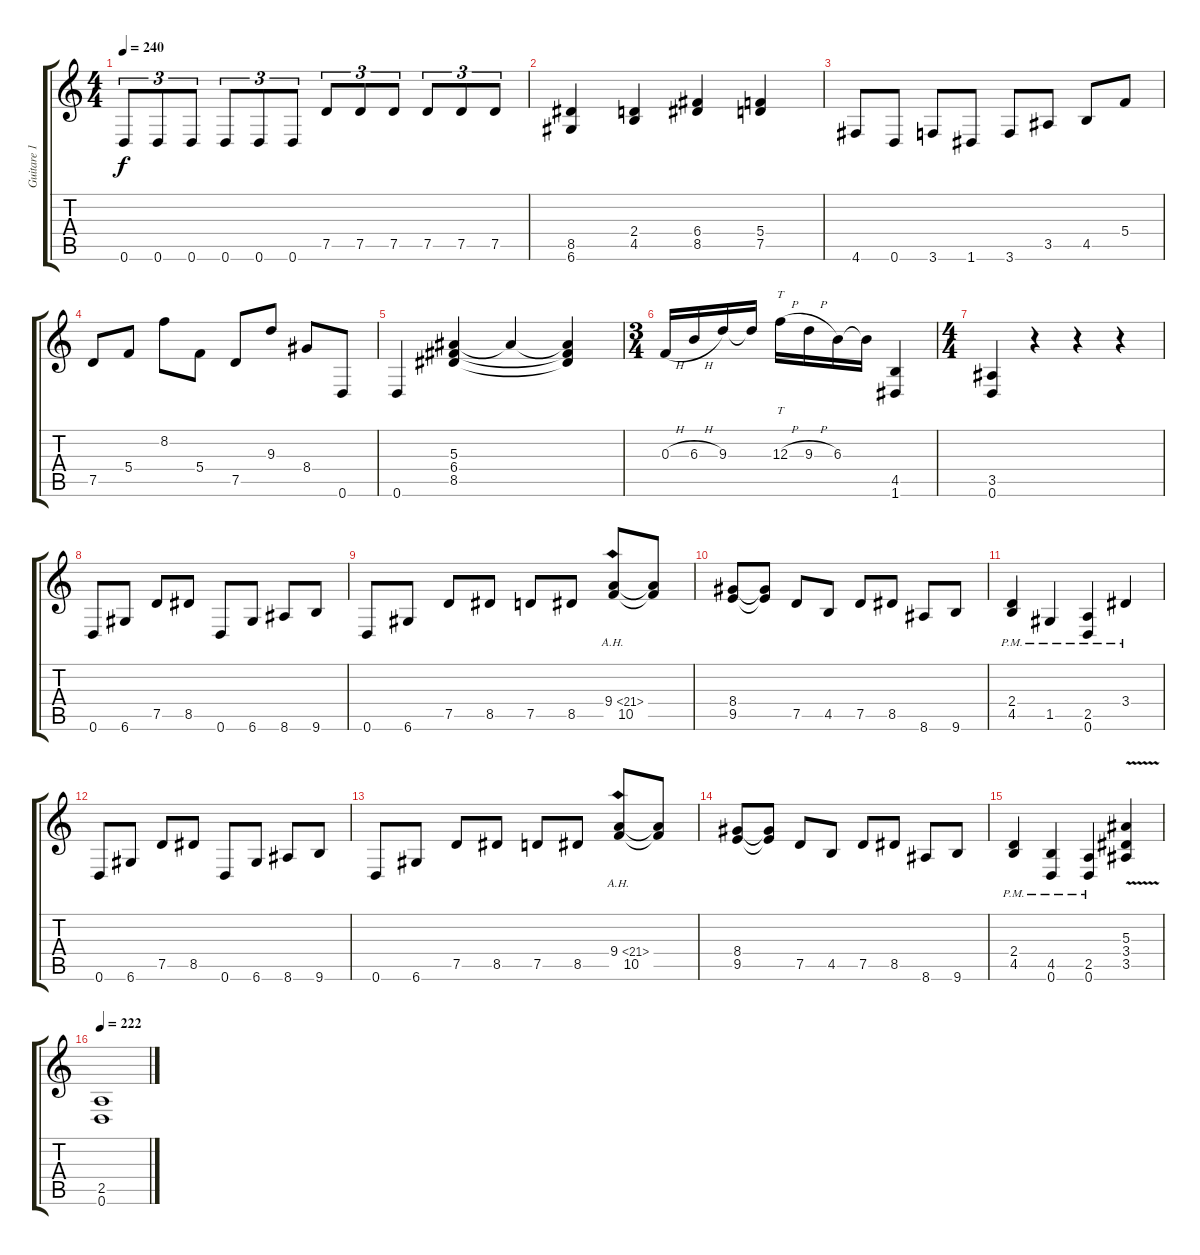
\track ("Guitare 1" "Guitare 1") {instrument distortionguitar}
\staff {score tabs}
\tuning (D4 A3 F3 C3 G2 D2) {hide}
\ts (4 4)
\tempo 240
\clef g2
\ks c
0.6.8{tu (3 2) dy f} 0.6.8{tu (3 2)} 0.6.8{tu (3 2)} 0.6.8{tu (3 2)} 0.6.8{tu (3 2)} 0.6.8{tu (3 2)} 7.5.8{tu (3 2)} 7.5.8{tu (3 2)} 7.5.8{tu (3 2)} 7.5.8{tu (3 2)} 7.5.8{tu (3 2)} 7.5.8{tu (3 2)} |
(8.5 6.6).4 (2.4 4.5).4 (6.4 8.5).4 (5.4 7.5).4 |
4.6.8 0.6.8 3.6.8 1.6.8 3.6.8 3.5.8 4.5.8 5.4.8 |
7.5.8 5.4.8 8.2.8 5.4.8 7.5.8 9.3.8 8.4.8 0.6.8 |
0.6.4 (5.3 6.4 8.5).4 5.3{t}.4 (5.3{t} 6.4{t} 8.5{t}).4 |
\ts (3 4)
0.3{h}.16 6.3{h}.16 9.3.16 9.3{t}.16 12.3{h}.16{tt} 9.3{h}.16 6.3.16 6.3{t}.16 (4.5 1.6).4 |
\ts (4 4)
(3.5 0.6).4 r.4 r.4 r.4 |
0.6.8 6.6.8 7.5.8 8.5.8 0.6.8 6.6.8 8.6.8 9.6.8 |
0.6.8 6.6.8 7.5.8 8.5.8 7.5.8 8.5.8 (9.4{ah 12} 10.5).8 (9.4{t} 10.5{t}).8 |
(8.4 9.5).8 (8.4{t} 9.5{t}).8 7.5.8 4.5.8 7.5.8 8.5.8 8.6.8 9.6.8 |
(2.4{pm} 4.5{pm}).4 1.5{pm}.4 (2.5{pm} 0.6{pm}).4 3.4{pm}.4 |
0.6.8 6.6.8 7.5.8 8.5.8 0.6.8 6.6.8 8.6.8 9.6.8 |
0.6.8 6.6.8 7.5.8 8.5.8 7.5.8 8.5.8 (9.4{ah 12} 10.5).8 (9.4{t} 10.5{t}).8 |
(8.4 9.5).8 (8.4{t} 9.5{t}).8 7.5.8 4.5.8 7.5.8 8.5.8 8.6.8 9.6.8 |
(2.4{pm} 4.5{pm}).4 (4.5{pm} 0.6{pm}).4 (2.5{pm} 0.6{pm}).4 (5.3 3.4 3.5{v}).4 |
\tempo 222
(2.5 0.6).1{volume 16}
